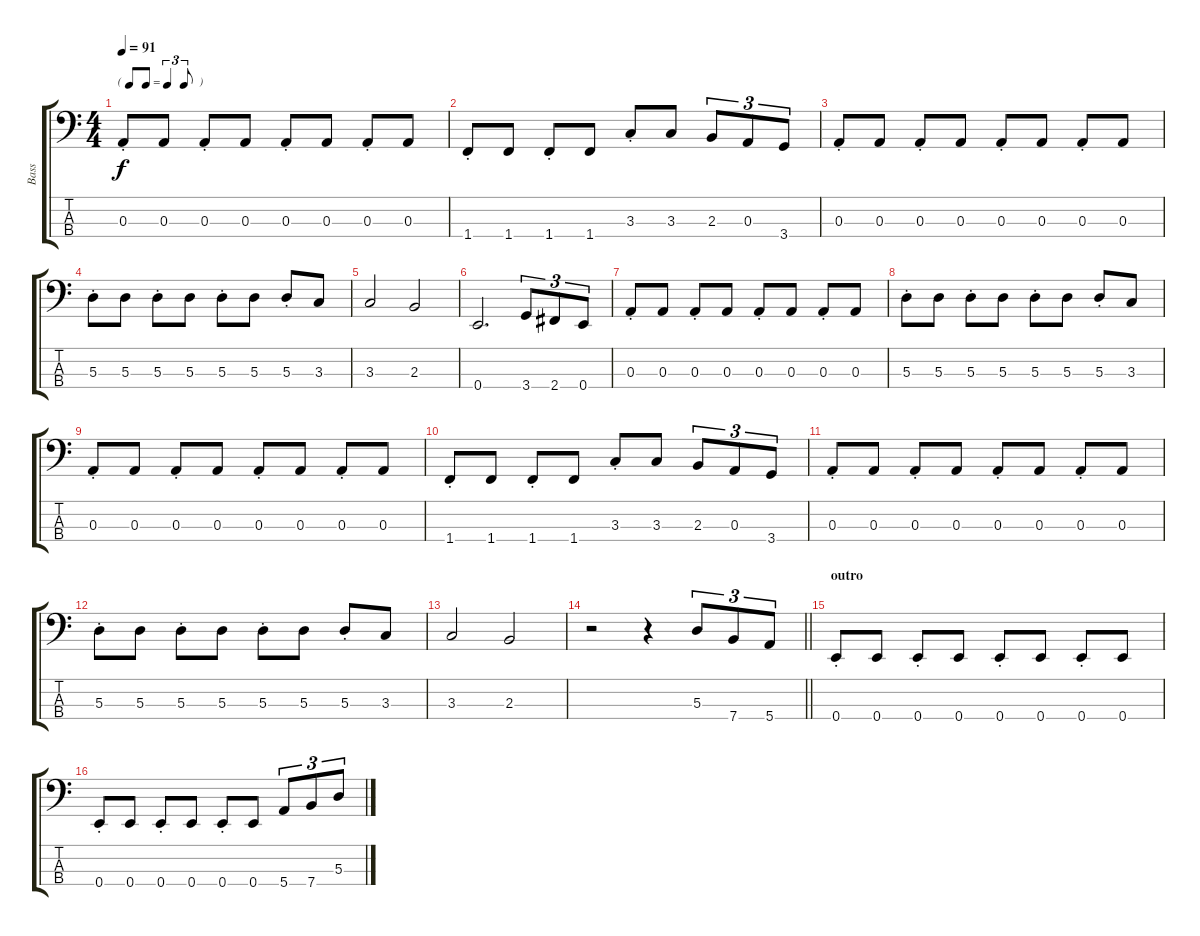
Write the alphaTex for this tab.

\track ("Bass" "Bass") {instrument electricbassfinger}
\staff {score tabs}
\tuning (G2 D2 A1 E1) {hide}
\ts (4 4)
\tf triplet8th
\tempo 91
\clef f4
\ks c
0.3{st}.8{dy f} 0.3.8 0.3{st}.8 0.3.8 0.3{st}.8 0.3.8 0.3{st}.8 0.3.8 |
1.4{st}.8 1.4.8 1.4{st}.8 1.4.8 3.3{st}.8 3.3.8 2.3.8{tu (3 2)} 0.3.8{tu (3 2)} 3.4.8{tu (3 2)} |
0.3{st}.8 0.3.8 0.3{st}.8 0.3.8 0.3{st}.8 0.3.8 0.3{st}.8 0.3.8 |
5.3{st}.8 5.3.8 5.3{st}.8 5.3.8 5.3{st}.8 5.3.8 5.3{st}.8 3.3.8 |
3.3.2 2.3.2 |
0.4.2{d} 3.4.8{tu (3 2)} 2.4.8{tu (3 2)} 0.4.8{tu (3 2)} |
0.3{st}.8 0.3.8 0.3{st}.8 0.3.8 0.3{st}.8 0.3.8 0.3{st}.8 0.3.8 |
5.3{st}.8 5.3.8 5.3{st}.8 5.3.8 5.3{st}.8 5.3.8 5.3{st}.8 3.3.8 |
0.3{st}.8 0.3.8 0.3{st}.8 0.3.8 0.3{st}.8 0.3.8 0.3{st}.8 0.3.8 |
1.4{st}.8 1.4.8 1.4{st}.8 1.4.8 3.3{st}.8 3.3.8 2.3.8{tu (3 2)} 0.3.8{tu (3 2)} 3.4.8{tu (3 2)} |
0.3{st}.8 0.3.8 0.3{st}.8 0.3.8 0.3{st}.8 0.3.8 0.3{st}.8 0.3.8 |
5.3{st}.8 5.3.8 5.3{st}.8 5.3.8 5.3{st}.8 5.3.8 5.3{st}.8 3.3.8 |
3.3.2 2.3.2 |
\barLineRight lightlight
r.2 r.4 5.3.8{tu (3 2)} 7.4.8{tu (3 2)} 5.4.8{tu (3 2)} |
\section ("" "outro")
0.4{st}.8 0.4.8 0.4{st}.8 0.4.8 0.4{st}.8 0.4.8 0.4{st}.8 0.4.8 |
0.4{st}.8 0.4.8 0.4{st}.8 0.4.8 0.4{st}.8 0.4.8 5.4.8{tu (3 2)} 7.4.8{tu (3 2)} 5.3.8{tu (3 2)}
